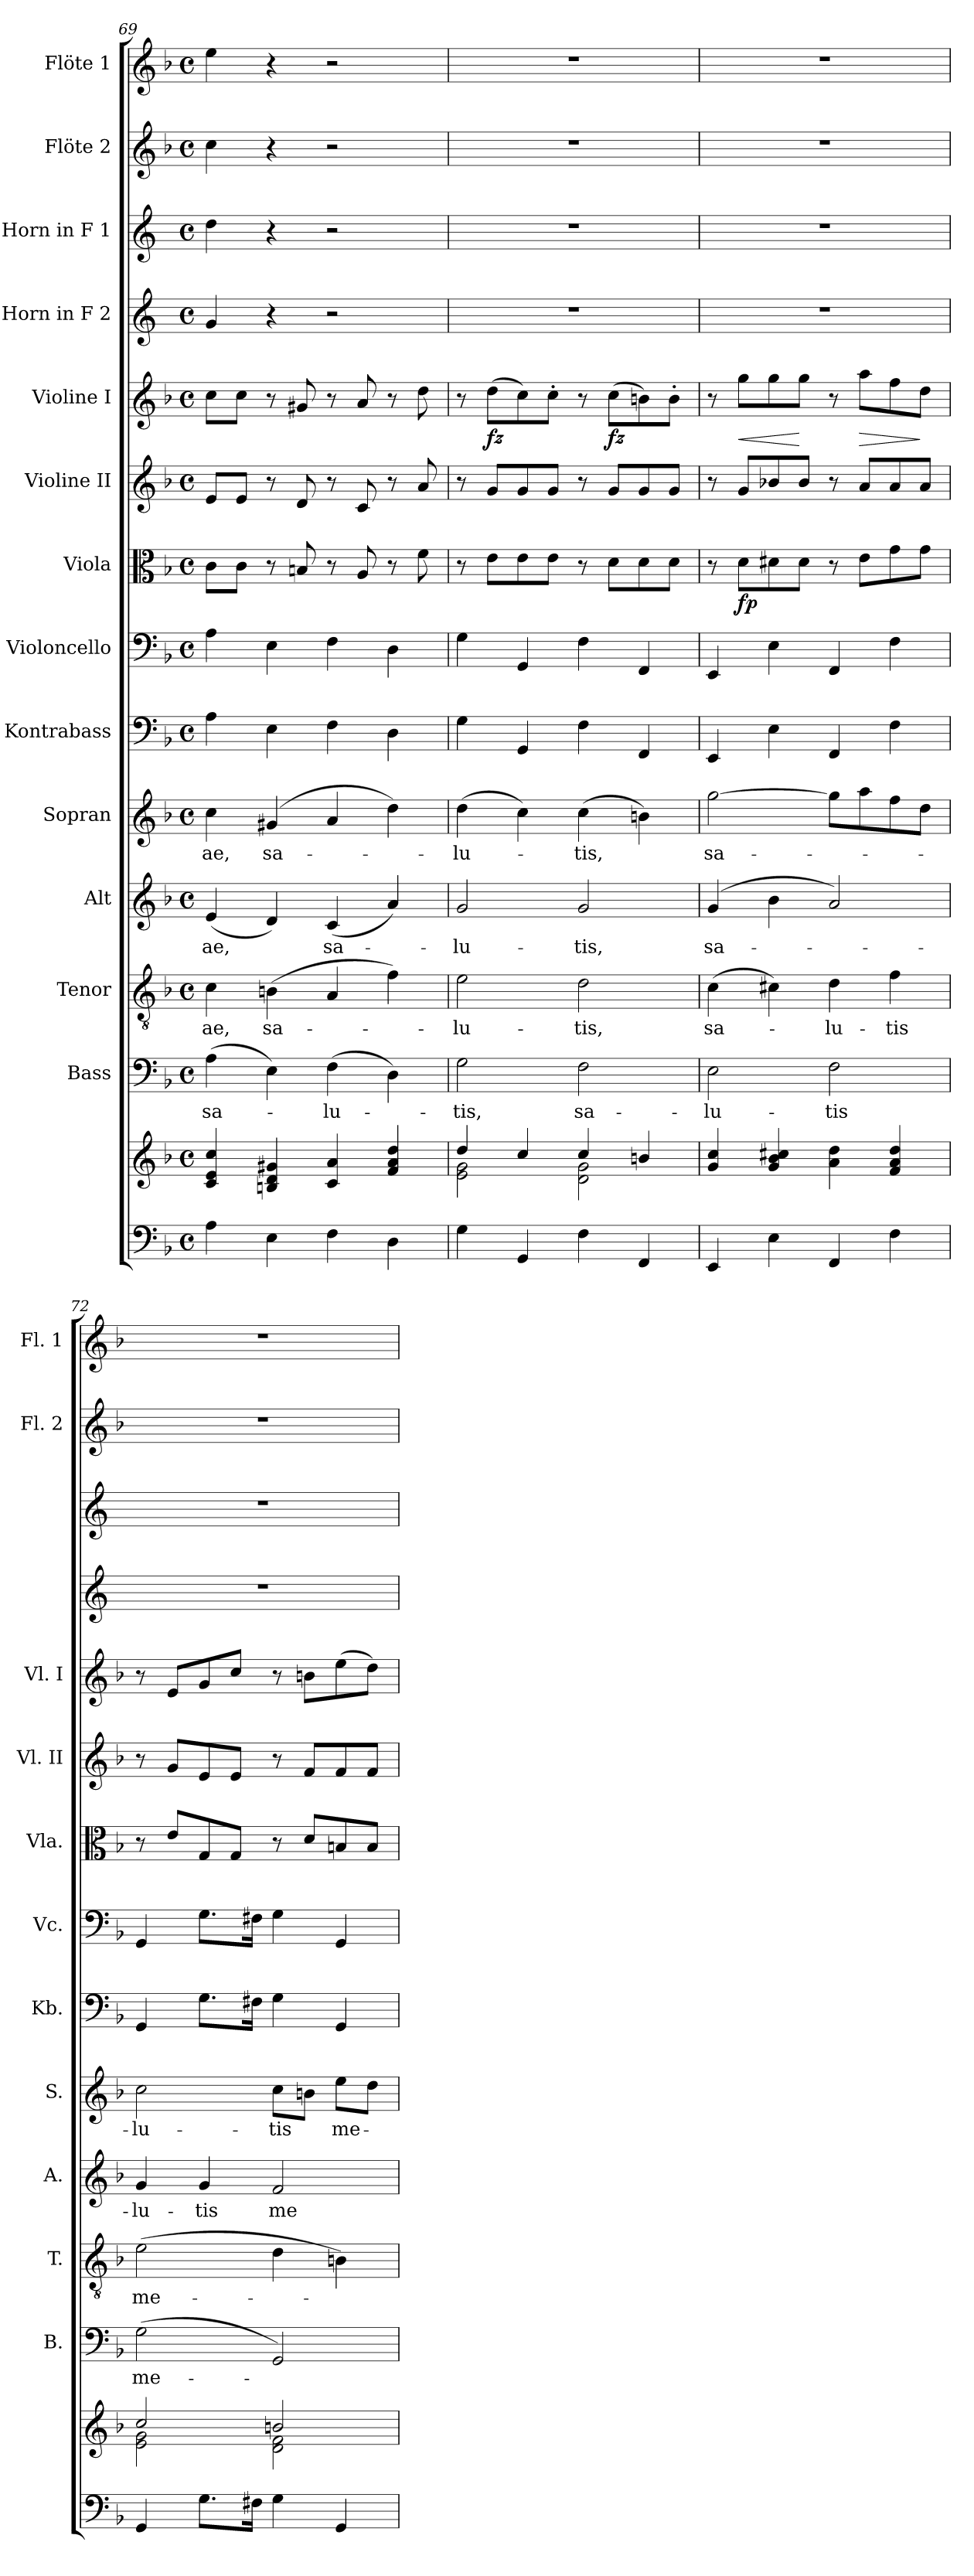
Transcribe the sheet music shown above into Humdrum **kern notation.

**kern	**kern	**kern	**text	**kern	**text	**kern	**text	**kern	**text	**kern	**kern	**kern	**dynam	**kern	**kern	**dynam	**kern	**kern	**kern	**kern
*part14	*part14	*part13	*part13	*part12	*part12	*part11	*part11	*part10	*part10	*part9	*part8	*part7	*part7	*part6	*part5	*part5	*part4	*part3	*part2	*part1
*staff15	*staff14	*staff13	*staff13	*staff12	*staff12	*staff11	*staff11	*staff10	*staff10	*staff9	*staff8	*staff7	*staff7	*staff6	*staff5	*staff5	*staff4	*staff3	*staff2	*staff1
*	*	*I"Bass	*	*I"Tenor	*	*I"Alt	*	*I"Sopran	*	*I"Kontrabass	*I"Violoncello	*I"Viola	*	*I"Violine II	*I"Violine I	*	*I"Horn in F 2	*I"Horn in F 1	*I"Flöte 2	*I"Flöte 1
*	*	*I'B.	*	*I'T.	*	*I'A.	*	*I'S.	*	*I'Kb.	*I'Vc.	*I'Vla.	*	*I'Vl. II	*I'Vl. I	*	*	*	*I'Fl. 2	*I'Fl. 1
*clefF4	*clefG2	*clefF4	*	*clefGv2	*	*clefG2	*	*clefG2	*	*clefF4	*clefF4	*clefC3	*	*clefG2	*clefG2	*	*clefG2	*clefG2	*clefG2	*clefG2
*	*	*	*	*	*	*	*	*	*	*ITrd7c12	*	*	*	*	*	*	*ITrd4c7	*ITrd4c7	*	*
*k[b-]	*k[b-]	*k[b-]	*	*k[b-]	*	*k[b-]	*	*k[b-]	*	*k[b-]	*k[b-]	*k[b-]	*	*k[b-]	*k[b-]	*	*k[b-]	*k[b-]	*k[b-]	*k[b-]
*F:	*F:	*F:	*	*F:	*	*F:	*	*F:	*	*F:	*F:	*F:	*	*F:	*F:	*	*F:	*F:	*F:	*F:
*M4/4	*M4/4	*M4/4	*	*M4/4	*	*M4/4	*	*M4/4	*	*M4/4	*M4/4	*M4/4	*	*M4/4	*M4/4	*	*M4/4	*M4/4	*M4/4	*M4/4
*met(c)	*met(c)	*met(c)	*	*met(c)	*	*met(c)	*	*met(c)	*	*met(c)	*met(c)	*met(c)	*	*met(c)	*met(c)	*	*met(c)	*met(c)	*met(c)	*met(c)
=69	=69	=69	=69	=69	=69	=69	=69	=69	=69	=69	=69	=69	=69	=69	=69	=69	=69	=69	=69	=69
!	!	!	!LO:LY:b	!	!LO:LY:b	!	!LO:LY:b	!	!LO:LY:b	!	!	!	!	!	!	!	!	!	!	!
4A\	4c/ 4e/ 4cc/	(>4A\	sa-	4c\	-ae,	(<4e/	-ae,	4cc\	-ae,	4AA\	4A\	8c\L	.	8e/L	8cc\L	.	4c/	4g\	4cc\	4ee\
.	.	.	.	.	.	.	.	.	.	.	.	8c\J	.	8e/J	8cc\J	.	.	.	.	.
!	!	!	!	!	!LO:LY:b	!	!	!	!LO:LY:b	!	!	!	!	!	!	!	!	!	!	!
4E\	4Bn/ 4d/ 4g#X/	4E\)	.	(>4Bn\	sa-	4d/)	.	(4g#X/	sa-	4EE\	4E\	8r	.	8r	8r	.	4r	4r	4r	4r
.	.	.	.	.	.	.	.	.	.	.	.	8Bn/	.	8d/	8g#X/	.	.	.	.	.
!	!	!	!LO:LY:b	!	!	!	!LO:LY:b	!	!	!	!	!	!	!	!	!	!	!	!	!
4F\	4c/ 4a/	(>4F\	-lu-	4A/	.	(<4c/	sa-	4a/	.	4FF\	4F\	8r	.	8r	8r	.	2r	2r	2r	2r
.	.	.	.	.	.	.	.	.	.	.	.	8A/	.	8c/	8a/	.	.	.	.	.
4D\	4f/ 4a/ 4dd/	4D\)	.	4f\)	.	4a/)	.	4dd\)	.	4DD\	4D\	8r	.	8r	8r	.	.	.	.	.
.	.	.	.	.	.	.	.	.	.	.	.	8f\	.	8a/	8dd\	.	.	.	.	.
=70	=70	=70	=70	=70	=70	=70	=70	=70	=70	=70	=70	=70	=70	=70	=70	=70	=70	=70	=70	=70
*	*^	*	*	*	*	*	*	*	*	*	*	*	*	*	*	*	*	*	*	*
!	!	!	!	!LO:LY:b	!	!LO:LY:b	!	!LO:LY:b	!	!LO:LY:b	!	!	!	!	!	!	!	!	!	!	!
4G\	4dd/	2e\ 2g\	2G\	-tis,	2e\	-lu-	2g/	-lu-	(>4dd\	-lu-	4GG\	4G\	8r	.	8r	8r	.	1r	1r	1r	1r
!	!	!	!	!	!	!	!	!	!	!	!	!	!	!	!	!	!LO:DY:b	!	!	!	!
.	.	.	.	.	.	.	.	.	.	.	.	.	8e\L	.	8g/L	(>8dd\L	fz	.	.	.	.
4GG/	4cc/	.	.	.	.	.	.	.	4cc\)	.	4GGG/	4GG/	8e\	.	8g/	8cc\)	.	.	.	.	.
.	.	.	.	.	.	.	.	.	.	.	.	.	8e\J	.	8g/J	8cc'>\J	.	.	.	.	.
!	!	!	!	!LO:LY:b	!	!LO:LY:b	!	!LO:LY:b	!	!LO:LY:b	!	!	!	!	!	!	!	!	!	!	!
4F\	4cc/	2d\ 2g\	2F\	sa-	2d\	-tis,	2g/	-tis,	(>4cc\	-tis,	4FF\	4F\	8r	.	8r	8r	.	.	.	.	.
!	!	!	!	!	!	!	!	!	!	!	!	!	!	!	!	!	!LO:DY:b	!	!	!	!
.	.	.	.	.	.	.	.	.	.	.	.	.	8d\L	.	8g/L	(>8cc\L	fz	.	.	.	.
4FF/	4bn/	.	.	.	.	.	.	.	4bn\)	.	4FFF/	4FF/	8d\	.	8g/	8bn\)	.	.	.	.	.
.	.	.	.	.	.	.	.	.	.	.	.	.	8d\J	.	8g/J	8b'>\J	.	.	.	.	.
*	*v	*v	*	*	*	*	*	*	*	*	*	*	*	*	*	*	*	*	*	*	*
=71	=71	=71	=71	=71	=71	=71	=71	=71	=71	=71	=71	=71	=71	=71	=71	=71	=71	=71	=71	=71
!	!	!	!LO:LY:b	!	!LO:LY:b	!	!LO:LY:b	!	!LO:LY:b	!	!	!	!	!	!	!	!	!	!	!
4EE/	4g/ 4cc/	2E\	-lu-	(>4c\	sa-	(4g/	sa-	[2gg\	sa-	4EEE/	4EE/	8r	.	8r	8r	.	1r	1r	1r	1r
!	!	!	!	!	!	!	!	!	!	!	!	!	!LO:DY:b	!	!	!LO:HP:b	!	!	!	!
.	.	.	.	.	.	.	.	.	.	.	.	8d\L	fp	8g/L	8gg\L	<	.	.	.	.
4E\	4g/ 4b-/ 4cc#X/	.	.	4c#X\)	.	4b-\	.	.	.	4EE\	4E\	8d#X\	.	8b-X/	8gg\	.	.	.	.	.
.	.	.	.	.	.	.	.	.	.	.	.	8d#\J	.	8b-/J	8gg\J	[	.	.	.	.
!	!	!	!LO:LY:b	!	!LO:LY:b	!	!	!	!	!	!	!	!	!	!	!	!	!	!	!
4FF/	4a\ 4dd\	2F\	-tis	4d\	-lu-	2a/)	.	8gg\L]	.	4FFF/	4FF/	8r	.	8r	8r	.	.	.	.	.
!	!	!	!	!	!	!	!	!	!	!	!	!	!	!	!	!LO:HP:b	!	!	!	!
.	.	.	.	.	.	.	.	8aa\	.	.	.	8e\L	.	8a/L	8aa\L	>	.	.	.	.
!	!	!	!	!	!LO:LY:b	!	!	!	!	!	!	!	!	!	!	!	!	!	!	!
4F\	4f/ 4a/ 4dd/	.	.	4f\	-tis	.	.	8ff\	.	4FF\	4F\	8g\	.	8a/	8ff\	.	.	.	.	.
.	.	.	.	.	.	.	.	8dd\J	.	.	.	8g\J	.	8a/J	8dd\J	]	.	.	.	.
!!LO:PB:g=z
=72	=72	=72	=72	=72	=72	=72	=72	=72	=72	=72	=72	=72	=72	=72	=72	=72	=72	=72	=72	=72
*	*^	*	*	*	*	*	*	*	*	*	*	*	*	*	*	*	*	*	*	*
!	!	!	!	!LO:LY:b	!	!LO:LY:b	!	!LO:LY:b	!	!LO:LY:b	!	!	!	!	!	!	!	!	!	!	!
4GG/	2cc/	2e\ 2g\	(>2G\	me-	(>2e\	me-	4g/	-lu-	2cc\	-lu-	4GGG/	4GG/	8r	.	8r	8r	.	1r	1r	1r	1r
.	.	.	.	.	.	.	.	.	.	.	.	.	8e/L	.	8g/L	8e/L	.	.	.	.	.
!	!	!	!	!	!	!	!	!LO:LY:b	!	!	!	!	!	!	!	!	!	!	!	!	!
8.G\L	.	.	.	.	.	.	4g/	-tis	.	.	8.GG\L	8.G\L	8G/	.	8e/	8g/	.	.	.	.	.
.	.	.	.	.	.	.	.	.	.	.	.	.	8G/J	.	8e/J	8cc/J	.	.	.	.	.
16F#X\Jk	.	.	.	.	.	.	.	.	.	.	16FF#X\Jk	16F#X\Jk	.	.	.	.	.	.	.	.	.
!	!	!	!	!	!	!	!	!LO:LY:b	!	!LO:LY:b	!	!	!	!	!	!	!	!	!	!	!
4G\	2bn/	2d\ 2f\	2GG/)	.	4d\	.	2f/	me-	8cc\L	-tis	4GG\	4G\	8r	.	8r	8r	.	.	.	.	.
.	.	.	.	.	.	.	.	.	8bn\J	.	.	.	8d/L	.	8f/L	8bn\L	.	.	.	.	.
!	!	!	!	!	!	!	!	!	!	!LO:LY:b	!	!	!	!	!	!	!	!	!	!	!
4GG/	.	.	.	.	4Bn\)	.	.	.	8ee\L	me-	4GGG/	4GG/	8Bn/	.	8f/	(>8ee\	.	.	.	.	.
.	.	.	.	.	.	.	.	.	8dd\J	.	.	.	8B/J	.	8f/J	8dd\J)	.	.	.	.	.
*	*v	*v	*	*	*	*	*	*	*	*	*	*	*	*	*	*	*	*	*	*	*
=	=	=	=	=	=	=	=	=	=	=	=	=	=	=	=	=	=	=	=	=
*-	*-	*-	*-	*-	*-	*-	*-	*-	*-	*-	*-	*-	*-	*-	*-	*-	*-	*-	*-	*-
